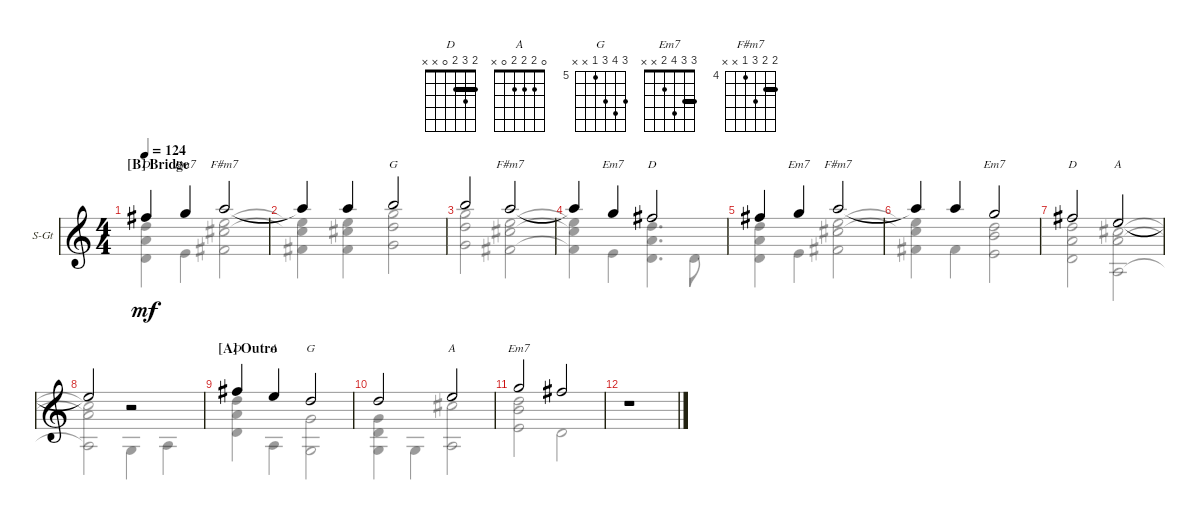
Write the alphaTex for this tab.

\defaultSystemsLayout 4
\bracketExtendMode groupsimilarinstruments
\firstSystemTrackNameOrientation horizontal
\otherSystemsTrackNameOrientation horizontal
\track ("Steel Guitar" "S-Gt") {instrument acousticguitarsteel}
\staff {score}
\tuning (E4 B3 G3 D3 A2 D2)
\chord ("D" 2 3 2 0 x x) {barre 2}
\chord ("A" 0 2 2 2 0 x)
\chord ("G" x 3 0 0 2 5)
\chord ("Em7" 3 3 4 2 x x) {barre 3}
\chord ("F#m7" 5 5 6 4 x x) {firstfret 4 barre 5}
\chord ("G" 7 8 7 5 x x) {firstfret 5}
\voice
\ts (4 4)
\section ("B" "Bridge")
\tempo 124
\clef g2
\ks c
2.1.4{ch "D" dy mf} 3.1.4{ch "Em7"} 5.1.2{ch "F#m7"} |
5.1{t}.4 5.1.4 7.1.2{ch "G"} |
7.1.2 5.1.2{ch "F#m7"} |
5.1{t}.4 3.1.4{ch "Em7"} 2.1.2{ch "D"} |
2.1.4 3.1.4{ch "Em7"} 5.1.2{ch "F#m7"} |
5.1{t}.4 5.1.4 3.1.2{ch "Em7"} |
2.1.2{ch "D"} 0.1.2{ch "A"} |
0.1{t}.2 r.2 |
\section ("A" "Outro")
2.1.4{ch "D"} 0.1.4{ch "A"} 3.2.2{ch "G"} |
3.2.2 0.1.2{ch "A"} |
3.1.2{ch "Em7"} 2.1.2 |
r.1
\voice
\clef g2
\ottava regular
\simile none
\ks c
(3.2 2.3 0.4).4{dy mf} 2.4.4 (5.2 6.3 4.4).2 |
(6.3{t} 5.2{t} 4.4).4 (6.3 5.2 4.4).4 (7.3 8.2 5.4).2 |
(7.3 8.2 5.4).2 (6.3 5.2 4.4).2 |
(6.3{t} 5.2{t} 4.4{t}).4 2.4.4 (2.3 3.2 0.4).4{d} 0.4.8 |
(3.2 2.3 0.4).4 2.4.4 (5.2 6.3 4.4).2 |
(5.2{t} 6.3{t} 4.4).4 4.4.4 (3.2 4.3 2.4).2 |
(3.2 2.3 0.4).2 (0.5 2.2 2.3).2 |
(2.2{t} 2.3{t} 0.5{t}).2 5.6.4 0.5.4 |
(0.4 3.2 2.3).4 0.5.4 (5.6 0.3).2 |
(5.6 0.3 0.4).4 5.6.4 (0.5 2.2).2 |
(2.4 4.3 3.2).2 0.4.2 |
